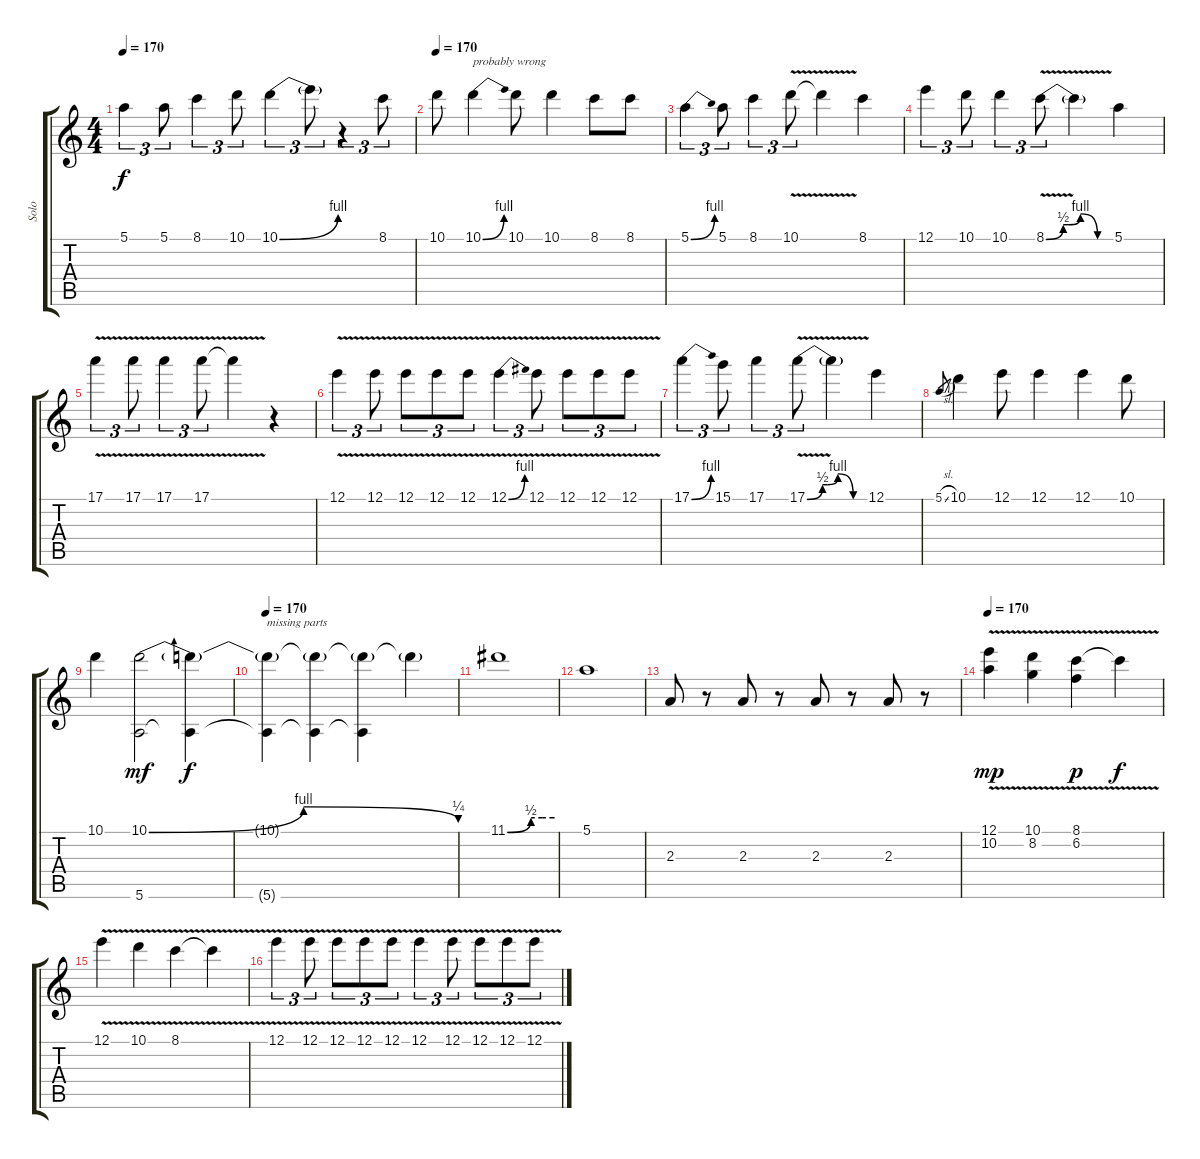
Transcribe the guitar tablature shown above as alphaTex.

\track ("Solo" "Solo") {instrument overdrivenguitar}
\staff {score tabs}
\tuning (E4 B3 G3 D3 A2 E2) {hide}
\ts (4 4)
\tempo 170
\clef g2
\ks c
5.1.4{tu (3 2) dy f} 5.1.8{tu (3 2)} 8.1.4{tu (3 2)} 10.1.8{tu (3 2)} 10.1{be (bend 0 0 60 4)}.4{tu (3 2)} 10.1{t}.8{tu (3 2)} r.4{tu (3 2)} 8.1.8{tu (3 2)} |
\tempo 170
10.1.8 10.1{be (bend 0 0 60 4)}.4{txt "probably wrong"} 10.1.8 10.1.4 8.1.8 8.1.8 |
5.1{be (bend 0 0 60 4)}.4{tu (3 2)} 5.1.8{tu (3 2)} 8.1.4{tu (3 2)} 10.1{v}.8{tu (3 2)} 10.1{t}.4 8.1.4 |
12.1.4{tu (3 2)} 10.1.8{tu (3 2)} 10.1.4{tu (3 2)} 8.1{be (custom 0 0 15 2 20 2 30 4 45 0 60 0) v}.8{tu (3 2)} 8.1{t}.4 5.1.4 |
17.1{v}.4{tu (3 2)} 17.1{v}.8{tu (3 2)} 17.1{v}.4{tu (3 2)} 17.1{v}.8{tu (3 2)} 17.1{t}.4 r.4 |
12.1{v}.4{tu (3 2)} 12.1{v}.8{tu (3 2)} 12.1{v}.8{tu (3 2)} 12.1{v}.8{tu (3 2)} 12.1{v}.8{tu (3 2)} 12.1{be (bend 0 0 60 4) v}.4{tu (3 2)} 12.1{v}.8{tu (3 2)} 12.1{v}.8{tu (3 2)} 12.1{v}.8{tu (3 2)} 12.1{v}.8{tu (3 2)} |
17.1{be (bend 0 0 60 4)}.4{tu (3 2)} 15.1.8{tu (3 2)} 17.1.4{tu (3 2)} 17.1{be (custom 0 0 15 2 20 2 30 4 45 0 60 0) v}.8{tu (3 2)} 17.1{t}.4 12.1.4 |
5.1{sl}.8{gr} 10.1.4 12.1.8 12.1.4 12.1.4 10.1.8 |
10.1.4 (10.1{be (bendrelease 0 0 30 4 30 4 60 1)} 5.6).2{dy mf} (10.1{t} 5.6{t}).4{dy f} |
\tempo 170
(10.1{t} 5.6{t}).4{txt "missing parts"} (10.1{t} 5.6{t}).4 (10.1{t} 5.6{t}).4 10.1{t}.4 |
11.1{be (custom 0 0 30 2 44 2 58 2 60 2)}.1 |
5.1.1 |
2.3.8 r.8 2.3.8 r.8 2.3.8 r.8 2.3.8 r.8 |
\tempo 170
(12.1{v} 10.2{v}).4{dy mp} (10.1{v} 8.2{v}).4 (8.1{v} 6.2{v}).4{dy p} 8.1{t}.4{dy f} |
12.1{v}.4 10.1{v}.4 8.1{v}.4 8.1{t}.4 |
12.1{v}.4{tu (3 2)} 12.1{v}.8{tu (3 2)} 12.1{v}.8{tu (3 2)} 12.1{v}.8{tu (3 2)} 12.1{v}.8{tu (3 2)} 12.1{v}.4{tu (3 2)} 12.1{v}.8{tu (3 2)} 12.1{v}.8{tu (3 2)} 12.1{v}.8{tu (3 2)} 12.1{v}.8{tu (3 2)}
